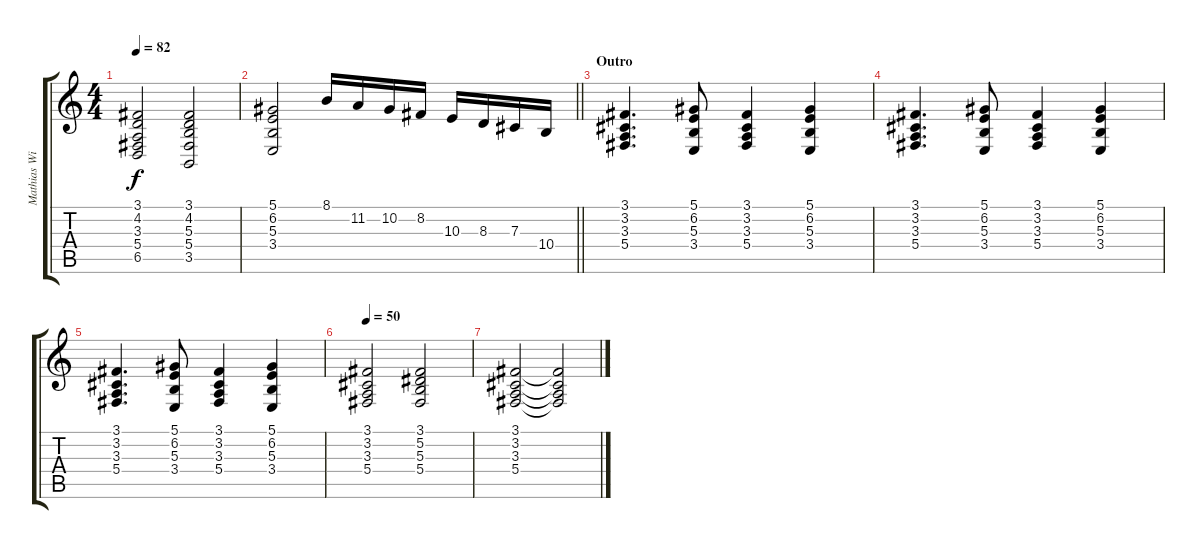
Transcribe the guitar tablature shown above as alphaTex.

\track ("Mathias Wiesner - Strings 1" "Mathias Wi") {instrument stringensemble2}
\staff {score tabs}
\tuning (Eb4 Bb3 Gb3 Db3 Ab2 Eb2) {hide}
\ts (4 4)
\tempo 82
\clef g2
\ks c
(3.1 4.2 3.3 5.4 6.5).2{dy f} (3.1 4.2 5.3 5.4 3.5).2 |
\barLineRight lightlight
(5.1 6.2 5.3 3.4).2 8.1.16 11.2.16 10.2.16 8.2.16 10.3.16 8.3.16 7.3.16 10.4.16 |
\section ("" "Outro")
(3.1 3.2 3.3 5.4).4{d} (5.1 6.2 5.3 3.4).8 (3.1 3.2 3.3 5.4).4 (5.1 6.2 5.3 3.4).4 |
(3.1 3.2 3.3 5.4).4{d} (5.1 6.2 5.3 3.4).8 (3.1 3.2 3.3 5.4).4 (5.1 6.2 5.3 3.4).4 |
(3.1 3.2 3.3 5.4).4{d} (5.1 6.2 5.3 3.4).8 (3.1 3.2 3.3 5.4).4 (5.1 6.2 5.3 3.4).4 |
\tempo 50
(3.1 3.2 3.3 5.4).2 (3.1 5.2 5.3 5.4).2 |
(3.1 3.2 3.3 5.4).2 (3.1{t} 3.2{t} 3.3{t} 5.4{t}).2
